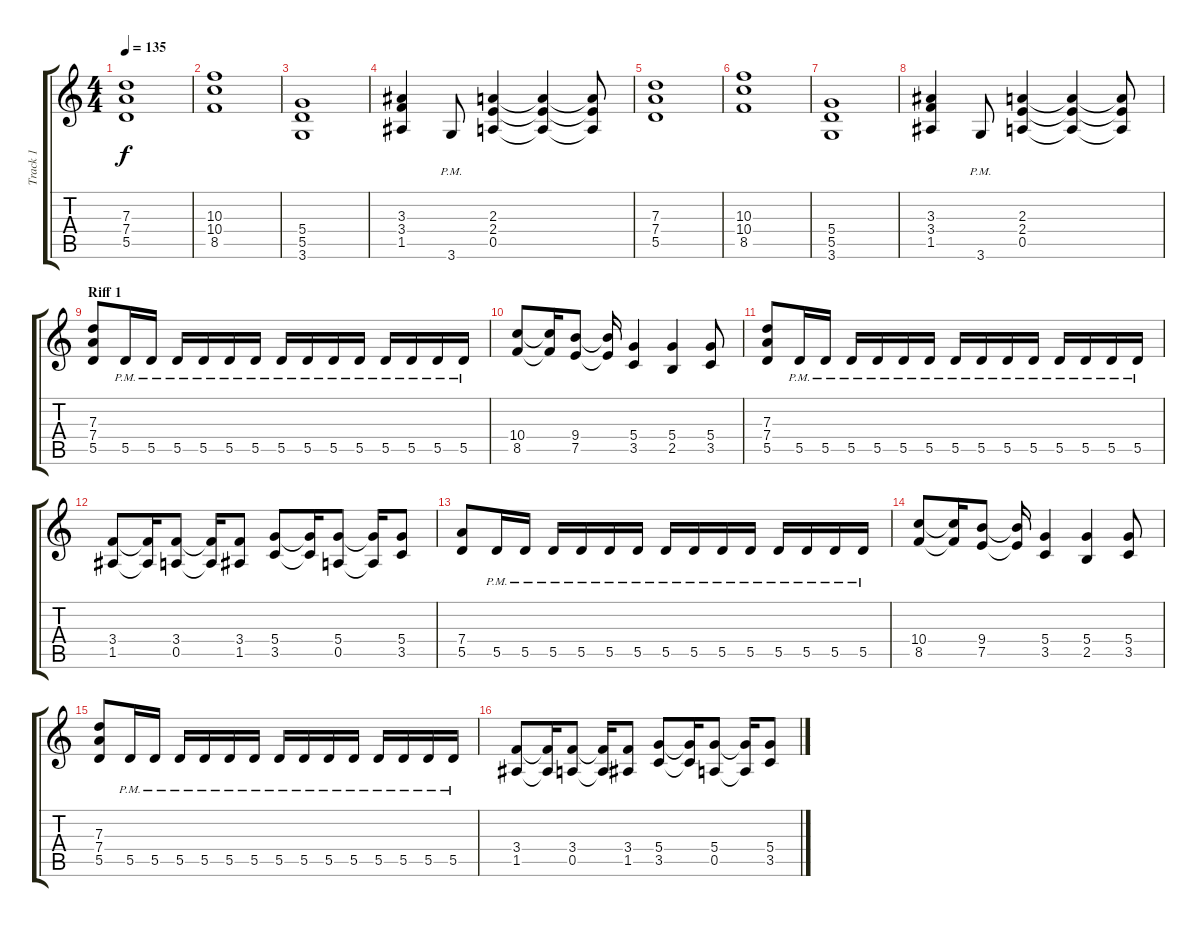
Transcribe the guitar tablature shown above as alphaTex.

\track ("Track 1" "Track 1") {instrument distortionguitar}
\staff {score tabs}
\tuning (E4 B3 G3 D3 A2 E2) {hide}
\ts (4 4)
\tempo 135
\clef g2
\ks c
(7.3 7.4 5.5).1{dy f} |
(10.3 10.4 8.5).1 |
(5.4 5.5 3.6).1 |
(3.3 3.4 1.5).4 3.6{pm}.8 (2.3 2.4 0.5).4 (2.3{t} 2.4{t} 0.5{t}).4 (2.3{t} 2.4{t} 0.5{t}).8 |
(7.3 7.4 5.5).1 |
(10.3 10.4 8.5).1 |
(5.4 5.5 3.6).1 |
(3.3 3.4 1.5).4 3.6{pm}.8 (2.3 2.4 0.5).4 (2.3{t} 2.4{t} 0.5{t}).4 (2.3{t} 2.4{t} 0.5{t}).8 |
\section ("" "Riff 1")
(7.3 7.4 5.5).8 5.5{pm}.16 5.5{pm}.16 5.5{pm}.16 5.5{pm}.16 5.5{pm}.16 5.5{pm}.16 5.5{pm}.16 5.5{pm}.16 5.5{pm}.16 5.5{pm}.16 5.5{pm}.16 5.5{pm}.16 5.5{pm}.16 5.5{pm}.16 |
(10.4 8.5).8 (10.4{t} 8.5{t}).16 (9.4 7.5).8 (9.4{t} 7.5{t}).16 (5.4 3.5).4 (5.4 2.5).4 (5.4 3.5).8 |
(7.3 7.4 5.5).8 5.5{pm}.16 5.5{pm}.16 5.5{pm}.16 5.5{pm}.16 5.5{pm}.16 5.5{pm}.16 5.5{pm}.16 5.5{pm}.16 5.5{pm}.16 5.5{pm}.16 5.5{pm}.16 5.5{pm}.16 5.5{pm}.16 5.5{pm}.16 |
(3.4 1.5).8 (3.4{t} 1.5{t}).16 (3.4 0.5).8 (3.4{t} 0.5{t}).16 (3.4 1.5).8 (5.4 3.5).8 (5.4{t} 3.5{t}).16 (5.4 0.5).8 (5.4{t} 0.5{t}).16 (5.4 3.5).8 |
(7.4 5.5).8 5.5{pm}.16 5.5{pm}.16 5.5{pm}.16 5.5{pm}.16 5.5{pm}.16 5.5{pm}.16 5.5{pm}.16 5.5{pm}.16 5.5{pm}.16 5.5{pm}.16 5.5{pm}.16 5.5{pm}.16 5.5{pm}.16 5.5{pm}.16 |
(10.4 8.5).8 (10.4{t} 8.5{t}).16 (9.4 7.5).8 (9.4{t} 7.5{t}).16 (5.4 3.5).4 (5.4 2.5).4 (5.4 3.5).8 |
(7.3 7.4 5.5).8 5.5{pm}.16 5.5{pm}.16 5.5{pm}.16 5.5{pm}.16 5.5{pm}.16 5.5{pm}.16 5.5{pm}.16 5.5{pm}.16 5.5{pm}.16 5.5{pm}.16 5.5{pm}.16 5.5{pm}.16 5.5{pm}.16 5.5{pm}.16 |
(3.4 1.5).8 (3.4{t} 1.5{t}).16 (3.4 0.5).8 (3.4{t} 0.5{t}).16 (3.4 1.5).8 (5.4 3.5).8 (5.4{t} 3.5{t}).16 (5.4 0.5).8 (5.4{t} 0.5{t}).16 (5.4 3.5).8
